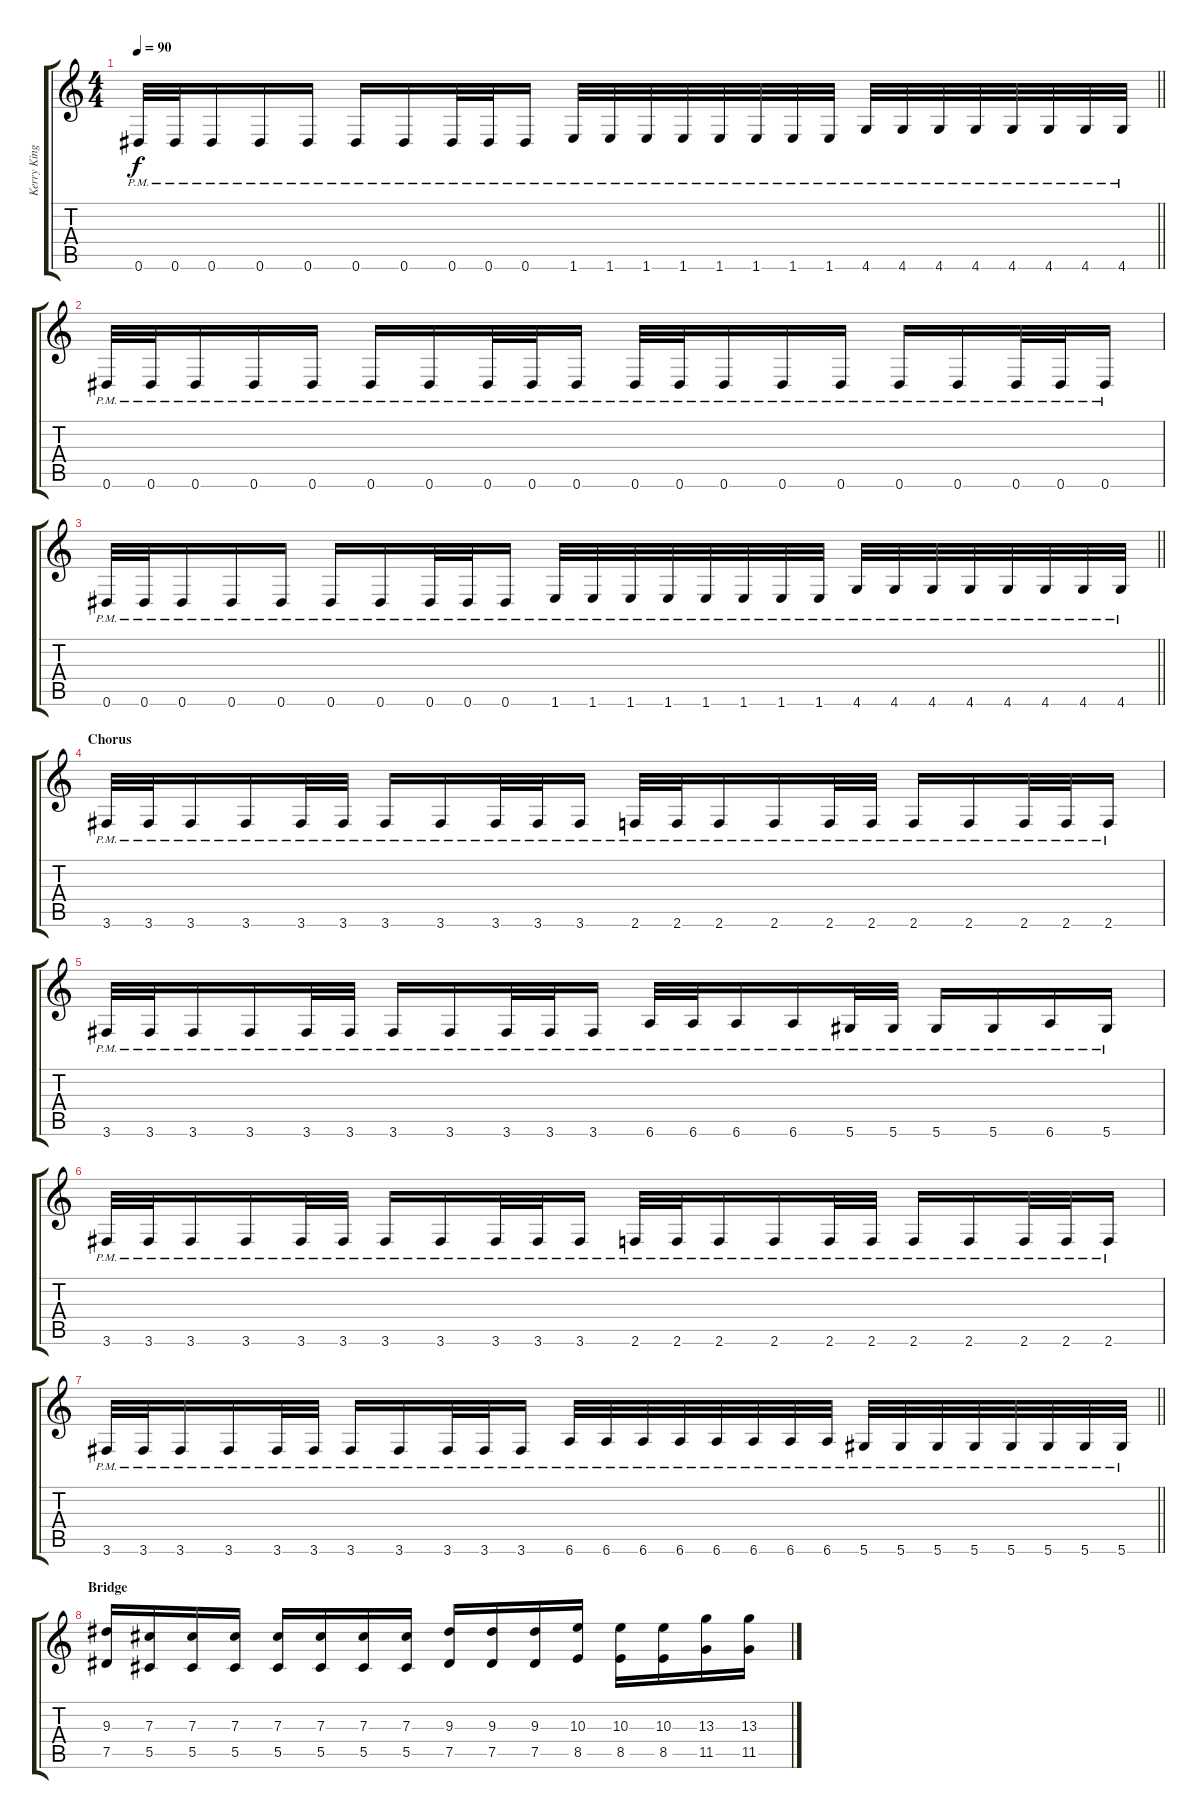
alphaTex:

\track ("Kerry King" "Kerry King") {instrument distortionguitar}
\staff {score tabs}
\tuning (Eb4 Bb3 Gb3 Db3 Ab2 Eb2) {hide}
\ts (4 4)
\tempo 90
\clef g2
\barLineRight lightlight
\ks c
0.6{pm}.32{dy f} 0.6{pm}.32 0.6{pm}.16 0.6{pm}.16 0.6{pm}.16 0.6{pm}.16 0.6{pm}.16 0.6{pm}.32 0.6{pm}.32 0.6{pm}.16 1.6{pm}.32 1.6{pm}.32 1.6{pm}.32 1.6{pm}.32 1.6{pm}.32 1.6{pm}.32 1.6{pm}.32 1.6{pm}.32 4.6{pm}.32 4.6{pm}.32 4.6{pm}.32 4.6{pm}.32 4.6{pm}.32 4.6{pm}.32 4.6{pm}.32 4.6{pm}.32 |
0.6{pm}.32{volume 10} 0.6{pm}.32 0.6{pm}.16 0.6{pm}.16 0.6{pm}.16 0.6{pm}.16 0.6{pm}.16 0.6{pm}.32 0.6{pm}.32 0.6{pm}.16 0.6{pm}.32 0.6{pm}.32 0.6{pm}.16 0.6{pm}.16 0.6{pm}.16 0.6{pm}.16 0.6{pm}.16 0.6{pm}.32 0.6{pm}.32 0.6{pm}.16 |
\barLineRight lightlight
0.6{pm}.32 0.6{pm}.32 0.6{pm}.16 0.6{pm}.16 0.6{pm}.16 0.6{pm}.16 0.6{pm}.16 0.6{pm}.32 0.6{pm}.32 0.6{pm}.16 1.6{pm}.32 1.6{pm}.32 1.6{pm}.32 1.6{pm}.32 1.6{pm}.32 1.6{pm}.32 1.6{pm}.32 1.6{pm}.32 4.6{pm}.32 4.6{pm}.32 4.6{pm}.32 4.6{pm}.32 4.6{pm}.32 4.6{pm}.32 4.6{pm}.32 4.6{pm}.32 |
\section ("" "Chorus")
3.6{pm}.32 3.6{pm}.32 3.6{pm}.16 3.6{pm}.16 3.6{pm}.32 3.6{pm}.32 3.6{pm}.16 3.6{pm}.16 3.6{pm}.32 3.6{pm}.32 3.6{pm}.16 2.6{pm}.32 2.6{pm}.32 2.6{pm}.16 2.6{pm}.16 2.6{pm}.32 2.6{pm}.32 2.6{pm}.16 2.6{pm}.16 2.6{pm}.32 2.6{pm}.32 2.6{pm}.16 |
3.6{pm}.32 3.6{pm}.32 3.6{pm}.16 3.6{pm}.16 3.6{pm}.32 3.6{pm}.32 3.6{pm}.16 3.6{pm}.16 3.6{pm}.32 3.6{pm}.32 3.6{pm}.16 6.6{pm}.32 6.6{pm}.32 6.6{pm}.16 6.6{pm}.16 5.6{pm}.32 5.6{pm}.32 5.6{pm}.16 5.6{pm}.16 6.6{pm}.16 5.6{pm}.16 |
3.6{pm}.32 3.6{pm}.32 3.6{pm}.16 3.6{pm}.16 3.6{pm}.32 3.6{pm}.32 3.6{pm}.16 3.6{pm}.16 3.6{pm}.32 3.6{pm}.32 3.6{pm}.16 2.6{pm}.32 2.6{pm}.32 2.6{pm}.16 2.6{pm}.16 2.6{pm}.32 2.6{pm}.32 2.6{pm}.16 2.6{pm}.16 2.6{pm}.32 2.6{pm}.32 2.6{pm}.16 |
\barLineRight lightlight
3.6{pm}.32 3.6{pm}.32 3.6{pm}.16 3.6{pm}.16 3.6{pm}.32 3.6{pm}.32 3.6{pm}.16 3.6{pm}.16 3.6{pm}.32 3.6{pm}.32 3.6{pm}.16 6.6{pm}.32 6.6{pm}.32 6.6{pm}.32 6.6{pm}.32 6.6{pm}.32 6.6{pm}.32 6.6{pm}.32 6.6{pm}.32 5.6{pm}.32 5.6{pm}.32 5.6{pm}.32 5.6{pm}.32 5.6{pm}.32 5.6{pm}.32 5.6{pm}.32 5.6{pm}.32 |
\section ("" "Bridge")
(9.3 7.5).16 (7.3 5.5).16 (7.3 5.5).16 (7.3 5.5).16 (7.3 5.5).16 (7.3 5.5).16 (7.3 5.5).16 (7.3 5.5).16 (9.3 7.5).16 (9.3 7.5).16 (9.3 7.5).16 (10.3 8.5).16 (10.3 8.5).16 (10.3 8.5).16 (13.3 11.5).16 (13.3 11.5).16
